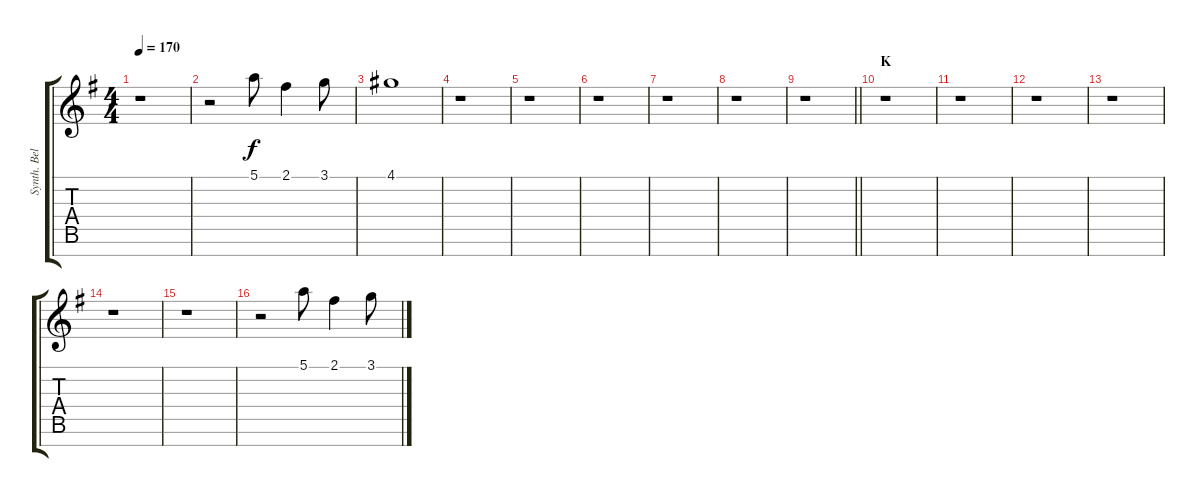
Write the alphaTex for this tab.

\track ("Synth. Bell" "Synth. Bel") {instrument vibraphone}
\staff {score tabs}
\tuning (E5 B4 G4 D4 A3 E3 B2) {hide}
\ts (4 4)
\tempo 170
\clef g2
\ks g
r.1{dy f} |
r.2 5.1.8 2.1.4 3.1.8 |
4.1.1 |
r.1 |
r.1 |
r.1 |
r.1 |
r.1 |
\barLineRight lightlight
r.1 |
\section ("" "K")
r.1 |
r.1 |
r.1 |
r.1 |
r.1 |
r.1 |
r.2 5.1.8 2.1.4 3.1.8
